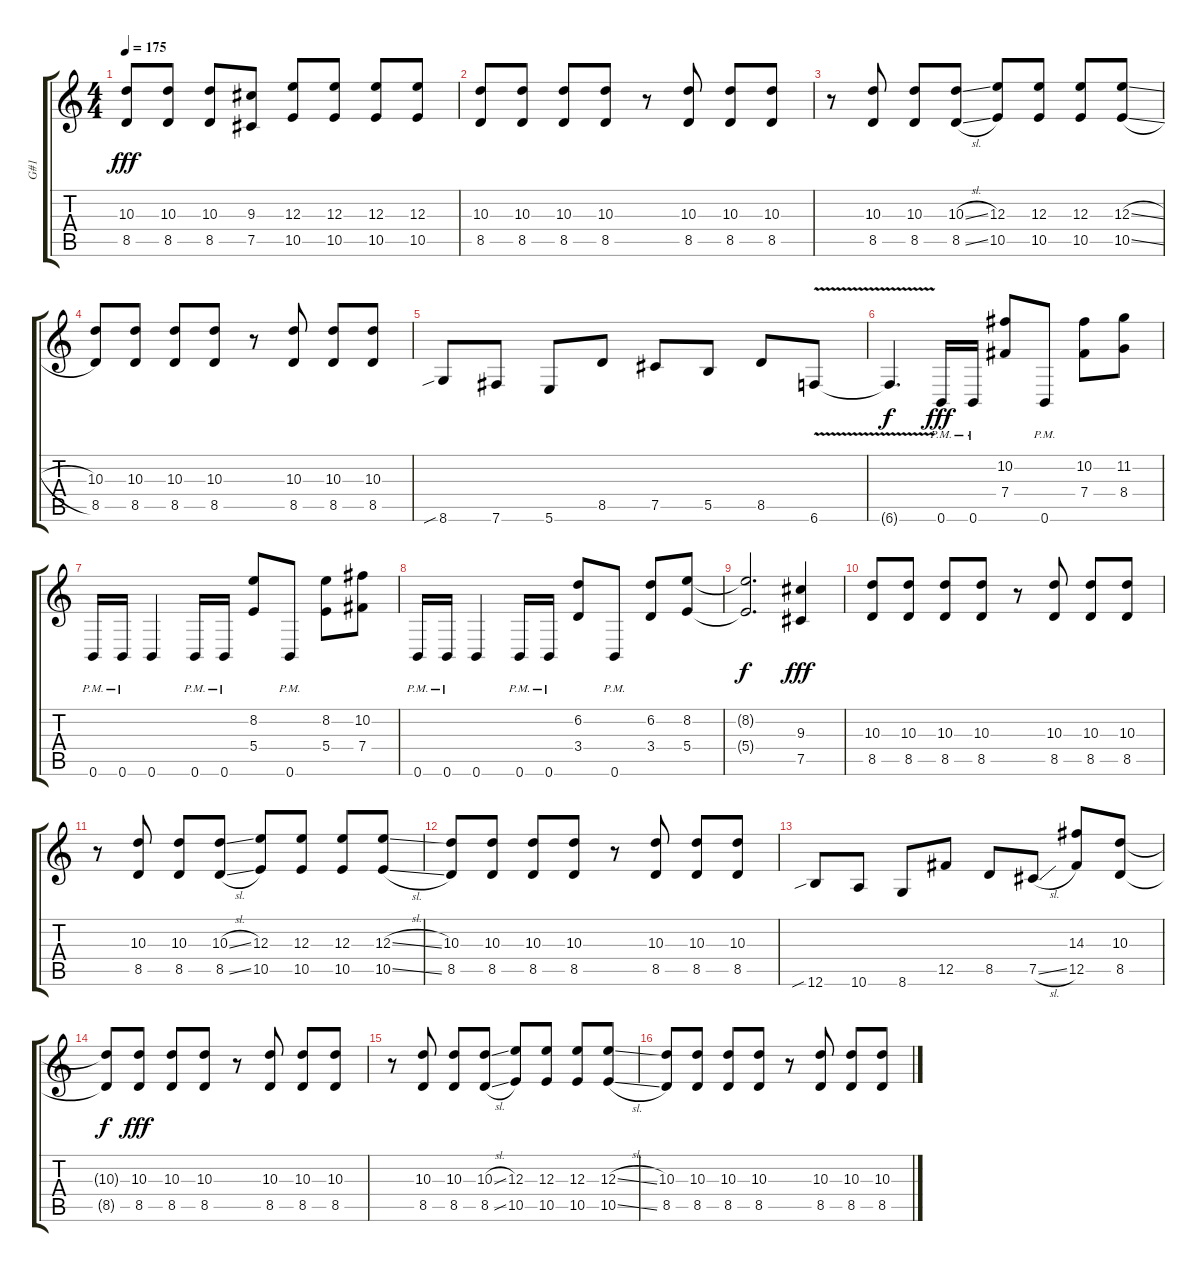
\track ("G#1" "G#1") {instrument overdrivenguitar}
\staff {score tabs}
\tuning (Db4 Ab3 E3 B2 Gb2 B1) {hide}
\ts (4 4)
\tempo 175
\clef g2
\ks c
(10.3 8.5).8{dy fff} (10.3 8.5).8 (10.3 8.5).8 (9.3 7.5).8 (12.3 10.5).8 (12.3 10.5).8 (12.3 10.5).8 (12.3 10.5).8 |
(10.3 8.5).8 (10.3 8.5).8 (10.3 8.5).8 (10.3 8.5).8 r.8 (10.3 8.5).8 (10.3 8.5).8 (10.3 8.5).8 |
r.8 (10.3 8.5).8 (10.3 8.5).8 (10.3{sl} 8.5{sl}).8 (12.3 10.5).8 (12.3 10.5).8 (12.3 10.5).8 (12.3{sl} 10.5{sl}).8 |
(10.3 8.5).8 (10.3 8.5).8 (10.3 8.5).8 (10.3 8.5).8 r.8 (10.3 8.5).8 (10.3 8.5).8 (10.3 8.5).8 |
8.6{sib}.8 7.6.8 5.6.8 8.5.8 7.5.8 5.5.8 8.5.8 6.6{v}.8{instrument guitarharmonics} |
6.6{v t}.4{d dy f} 0.6{pm}.16{dy fff instrument overdrivenguitar} 0.6{pm}.16 (10.2 7.4).8 0.6{pm}.8 (10.2 7.4).8 (11.2 8.4).8 |
0.6{pm}.16 0.6{pm}.16 0.6.4 0.6{pm}.16 0.6{pm}.16 (8.2 5.4).8 0.6{pm}.8 (8.2 5.4).8 (10.2 7.4).8 |
0.6{pm}.16 0.6{pm}.16 0.6.4 0.6{pm}.16 0.6{pm}.16 (6.2 3.4).8 0.6{pm}.8 (6.2 3.4).8 (8.2 5.4).8 |
(8.2{t} 5.4{t}).2{d dy f} (9.3 7.5).4{dy fff} |
(10.3 8.5).8 (10.3 8.5).8 (10.3 8.5).8 (10.3 8.5).8 r.8 (10.3 8.5).8 (10.3 8.5).8 (10.3 8.5).8 |
r.8 (10.3 8.5).8 (10.3 8.5).8 (10.3{sl} 8.5{sl}).8 (12.3 10.5).8 (12.3 10.5).8 (12.3 10.5).8 (12.3{sl} 10.5{sl}).8 |
(10.3 8.5).8 (10.3 8.5).8 (10.3 8.5).8 (10.3 8.5).8 r.8 (10.3 8.5).8 (10.3 8.5).8 (10.3 8.5).8 |
12.6{sib}.8 10.6.8 8.6.8 12.5.8 8.5.8 7.5{sl}.8 (14.3 12.5).8 (10.3 8.5).8 |
(10.3{t} 8.5{t}).8{dy f} (10.3 8.5).8{dy fff} (10.3 8.5).8 (10.3 8.5).8 r.8 (10.3 8.5).8 (10.3 8.5).8 (10.3 8.5).8 |
r.8 (10.3 8.5).8 (10.3 8.5).8 (10.3{sl} 8.5{sl}).8 (12.3 10.5).8 (12.3 10.5).8 (12.3 10.5).8 (12.3{sl} 10.5{sl}).8 |
(10.3 8.5).8 (10.3 8.5).8 (10.3 8.5).8 (10.3 8.5).8 r.8 (10.3 8.5).8 (10.3 8.5).8 (10.3 8.5).8
